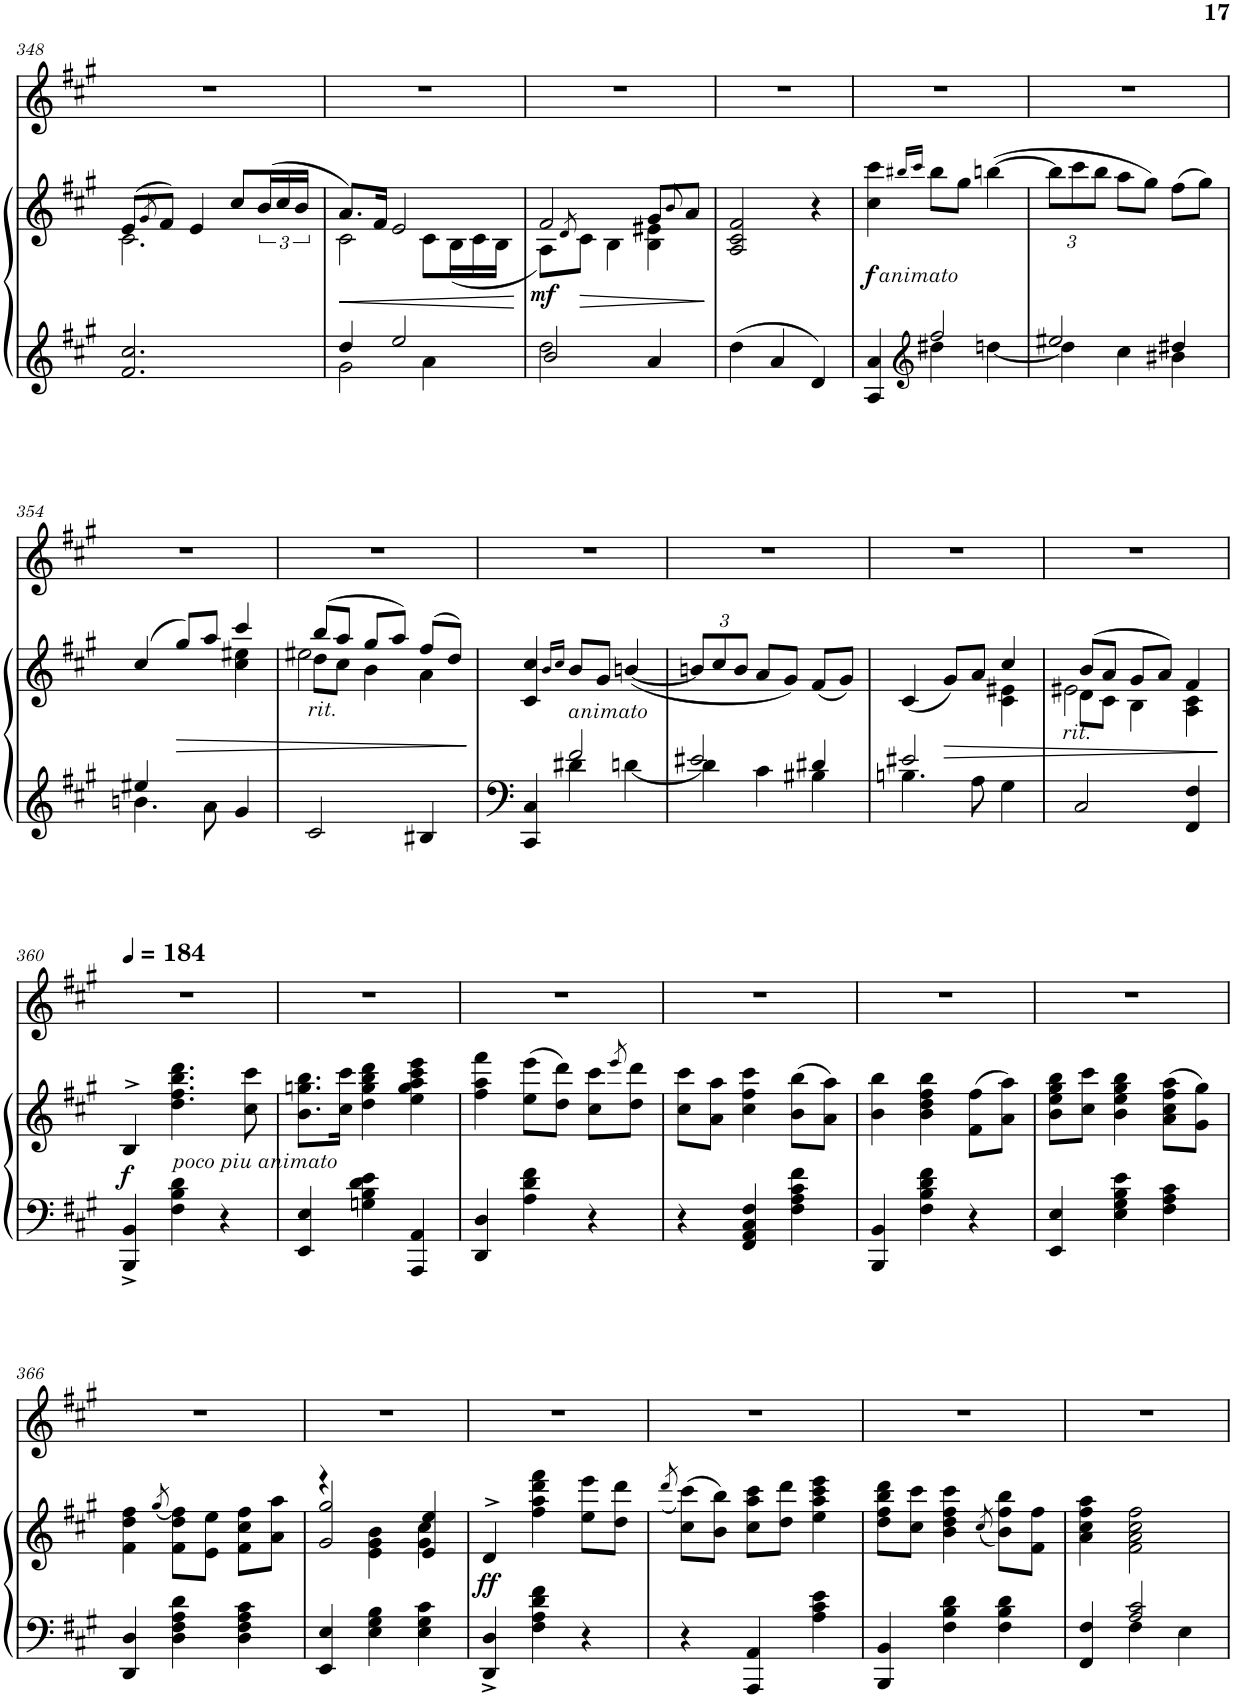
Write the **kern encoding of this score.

**kern	**kern	**kern	**dynam
*part1	*part1	*part1	*part1
*staff3	*staff2	*staff1	*staff1/2/3
*I"Piano	*	*	*
*I'Pno.	*	*	*
!!LO:PB:g=z
*clefG2	*clefG2	*clefG2	*
*k[f#c#g#]	*k[f#c#g#]	*k[f#c#g#]	*
*M3/4	*M3/4	*M3/4	*
=348	=348	=348	=348
*	*^	*	*
2.f#/ 2.cc#/	8e/L	2.c#\	2.r	.
.	8qg#/	.	.	.
.	8f#/J	.	.	.
.	4e/	.	.	.
.	8cc#/L	.	.	.
.	24b/L	.	.	.
.	24cc#/	.	.	.
.	24b/JJ	.	.	.
=349	=349	=349	=349	=349
*^	*	*	*	*
4dd/	2g#\	8.a/L	2c#\	2.r	.
.	.	16f#/Jk	.	.	.
2ee/	.	2e/	.	.	.
.	4a\	.	8c#\L	.	.
*	*	*	*Xtuplet	*	*
.	.	.	24B\L	.	.
.	.	.	24c#\	.	.
.	.	.	24B\JJ	.	.
=350	=350	=350	=350	=350	=350
!	!	!	!	!	!LO:DY:b=2
2dd\	2b/	8A\L	2f#/	2.r	mf
.	.	8qd/	.	.	.
.	.	8c#\J	.	.	.
.	.	4B\	.	.	.
4ryy	4a/	4B\ 4e#X\	8g#/L	.	.
.	.	.	8qb/	.	.
.	.	.	8a/J	.	.
*v	*v	*	*	*	*
*	*v	*v	*	*
=351	=351	=351	=351
4dd\	2A/ 2c#/ 2f#/	2.r	.
4a/	.	.	.
4d/	4r	.	.
=352	=352	=352	=352
*^	*	*	*
!	!	!	!	!LO:DY:b=2
!	!	!	!	!LO:DY:n=1:b=2
4ryy	4A/ 4a/	4cc#\ 4ccc#\	2.r	f other-dynamics
*clefG2	*	*	*	*
.	.	16qbb#X/LL	.	.
.	.	16qccc#/JJ	.	.
2ff#/	4dd#X\	8bb#\L	.	.
.	.	8gg#\J	.	.
.	[4ddn\	[4bbn\	.	.
=353	=353	=353	=353	=353
*	*	*tuplet	*	*
*	*	*Xbrackettup	*	*
2ee#X/	4dd\]	12bb\L]	2.r	.
.	.	12ccc#\	.	.
.	.	12bb\J	.	.
.	4cc#\	8aa\L	.	.
.	.	8gg#\J	.	.
4dd#X/	4b#X\	8ff#\L	.	.
.	.	8gg#\J	.	.
!!LO:LB:g=z
=354	=354	=354	=354	=354
*	*	*^	*	*
4ee#X/	4.bn\	4cc#/	2ryy	2.r	.
2ryy	.	8gg#/L	.	.	.
.	8a\	8aa/J	.	.	.
.	4g#/	4ccc#/	4cc#\ 4ee#X\	.	.
=355	=355	=355	=355	=355	=355
*	*	*	*^	*	*
!	!	!LO:TX:b:i:t=rit.	!	!	!	!
*v	*v	*	*	*	*	*
2c#/	8dd\L	8bb/L	2ee#X\	2.r	.
.	8cc#\J	8aa/J	.	.	.
.	4b\	8gg#/L	.	.	.
.	.	8aa/J	.	.	.
4B#X/	4a\	8ff#/L	4ryy	.	.
.	.	8dd/J	.	.	.
*	*v	*v	*v	*	*
=356	=356	=356	=356
*^	*	*	*
4ryy	4CC#/ 4C#/	4c#/ 4cc#/	2.r	.
.	.	16qb/LL	.	.
.	.	16qcc#/JJ	.	.
!	!	!LO:TX:b:i:t=animato	!	!
2f#/	4d#X\	8b/L	.	.
.	.	8g#/J	.	.
.	[<4dn\	[4bn/	.	.
=357	=357	=357	=357	=357
2e#X/	4d\]	12bn/L]	2.r	.
.	.	12cc#/	.	.
.	.	12b/J	.	.
.	4c#\	8a/L	.	.
.	.	8g#/J	.	.
4d#X/	4B#X\	8f#/L	.	.
.	.	8g#/J	.	.
=358	=358	=358	=358	=358
*	*	*^	*	*
2e#X/	4.Bn\	4c#/	2ryy	2.r	.
.	.	8g#/L	.	.	.
.	8A\	8a/J	.	.	.
4ryy	4G#\	4cc#/	4c#\ 4e#X\	.	.
=359	=359	=359	=359	=359	=359
*	*	*	*^	*	*
!	!	!LO:TX:b:i:t=rit.	!	!	!	!
*v	*v	*	*	*	*	*
2C#/	8d\L	8b/L	2e#X\	2.r	.
.	8c#\J	8a/J	.	.	.
.	4B\	8g#/L	.	.	.
.	.	8a/J	.	.	.
4FF#/ 4F#/	4A\ 4c#\	4f#/	4ryy	.	.
*	*v	*v	*v	*	*
!!LO:LB:g=z
=360	=360	=360	=360
*	*	*MM184	*
*	*^	*	*
*	*	*^	*	*
!	!	!	!	!	!LO:DY:b=2
*	*v	*v	*v	*	*
4BBB/^ 4BB/^	4B^>/	2.r	f
!	!LO:TX:b:i:t=poco piu animato	!	!
4F#\ 4B\ 4d\	4.dd\ 4.ff#\ 4.bb\ 4.ddd\	.	.
4r	.	.	.
.	8cc#\ 8ccc#\	.	.
=361	=361	=361	=361
4EE/ 4E/	8.b\ 8.ggn\ 8.bb\L	2.r	.
.	16cc#\ 16ccc#\Jk	.	.
4Gn\ 4B\ 4d\ 4e\	4dd\ 4gg\ 4bb\ 4ddd\	.	.
4AAA/ 4AA/	4ee\ 4gg\ 4aa\ 4ccc#\ 4eee\	.	.
=362	=362	=362	=362
4DD/ 4D/	4ff#\ 4aa\ 4fff#\	2.r	.
4A\ 4d\ 4f#\	8ee\ 8eee\L	.	.
.	8dd\ 8ddd\J	.	.
4r	8cc#\ 8ccc#\L	.	.
.	8qeee/	.	.
.	8dd\ 8ddd\J	.	.
=363	=363	=363	=363
4r	8cc#\ 8ccc#\L	2.r	.
.	8a\ 8aa\J	.	.
4FF#/ 4AA/ 4C#/ 4F#/	4cc#\ 4ff#\ 4ccc#\	.	.
4F#\ 4A\ 4c#\ 4f#\	8b\ 8bb\L	.	.
.	8a\ 8aa\J	.	.
=364	=364	=364	=364
4BBB/ 4BB/	4b\ 4bb\	2.r	.
4F#\ 4B\ 4d\ 4f#\	4b\ 4dd\ 4ff#\ 4bb\	.	.
4r	8f#\ 8ff#\L	.	.
.	8a\ 8aa\J	.	.
=365	=365	=365	=365
4EE/ 4E/	8b\ 8ee\ 8gg#\ 8bb\L	2.r	.
.	8cc#\ 8ccc#\J	.	.
4E\ 4G#\ 4B\ 4e\	4b\ 4ee\ 4gg#\ 4bb\	.	.
4F#\ 4A\ 4c#\	8a\ 8cc#\ 8ff#\ 8aa\L	.	.
.	8g#\ 8gg#\J	.	.
!!LO:LB:g=z
=366	=366	=366	=366
4DD/ 4D/	4f#\ 4dd\ 4ff#\	2.r	.
.	8qgg#/	.	.
4D\ 4F#\ 4A\ 4d\	8f#\ 8dd\ 8ff#\L	.	.
.	8e\ 8ee\J	.	.
4D\ 4F#\ 4A\ 4c#\	8f#\ 8cc#\ 8ff#\L	.	.
.	8a\ 8aa\J	.	.
=367	=367	=367	=367
*	*^	*	*
4EE/ 4E/	4r	2g#/ 2gg#/	2.r	.
4E\ 4G#\ 4B\	4e\ 4g#\ 4b\	.	.	.
4E\ 4G#\ 4c#\	4g#\ 4cc#\	4e/ 4ee/	.	.
=368	=368	=368	=368	=368
!	!	!	!	!LO:DY:b=2
*	*v	*v	*	*
4DD/^ 4D/^	4d^>/	2.r	ff
4F#\ 4A\ 4d\ 4f#\	4ff#\ 4aa\ 4ddd\ 4fff#\	.	.
4r	8ee\ 8eee\L	.	.
.	8dd\ 8ddd\J	.	.
=369	=369	=369	=369
.	8qddd/	.	.
4r	8cc#\ 8ccc#\L	2.r	.
.	8b\ 8bb\J	.	.
4AAA/ 4AA/	8cc#\ 8aa\ 8ccc#\L	.	.
.	8dd\ 8ddd\J	.	.
4A\ 4c#\ 4e\	4ee\ 4aa\ 4ccc#\ 4eee\	.	.
=370	=370	=370	=370
4BBB/ 4BB/	8dd\ 8ff#\ 8bb\ 8ddd\L	2.r	.
.	8cc#\ 8ccc#\J	.	.
4F#\ 4B\ 4d\	4b\ 4dd\ 4ff#\ 4ccc#\	.	.
.	8qcc#/	.	.
4F#\ 4B\ 4d\	8b\ 8ff#\ 8bb\L	.	.
.	8f#\ 8ff#\J	.	.
=371	=371	=371	=371
*^	*	*	*
4ryy	4FF#/ 4F#/	4a\ 4cc#\ 4ff#\ 4aa\	2.r	.
2A/ 2c#/	4F#\	2f#\ 2a\ 2cc#\ 2ff#\	.	.
.	4E\	.	.	.
*v	*v	*	*	*
=	=	=	=
*-	*-	*-	*-
